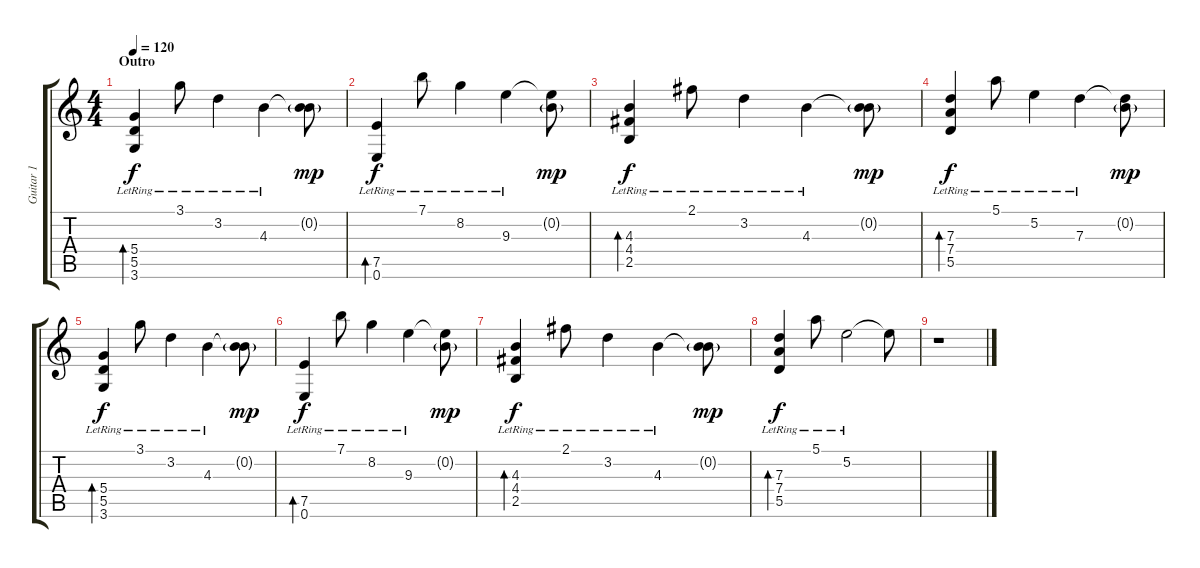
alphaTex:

\track ("Guitar 1" "Guitar 1") {instrument electricguitarclean}
\staff {score tabs}
\tuning (E4 B3 G3 D3 A2 E2) {hide}
\ts (4 4)
\section ("" "Outro")
\tempo 120
\clef g2
\ks c
(5.4{lr} 5.5{lr} 3.6{lr}).4{bd 240 dy f} 3.1{lr}.8 3.2{lr}.4 4.3{lr}.4 (0.2{g} 4.3{t}).8{dy mp} |
(7.5{lr} 0.6{lr}).4{bd 240 dy f} 7.1{lr}.8 8.2{lr}.4 9.3{lr}.4 (0.2{g} 9.3{t}).8{dy mp} |
(4.3{lr} 4.4{lr} 2.5{lr}).4{bd 240 dy f} 2.1{lr}.8 3.2{lr}.4 4.3{lr}.4 (0.2{g} 4.3{t}).8{dy mp} |
(7.3{lr} 7.4{lr} 5.5{lr}).4{bd 240 dy f} 5.1{lr}.8 5.2{lr}.4 7.3{lr}.4 (0.2{g} 7.3{t}).8{dy mp} |
(5.4{lr} 5.5{lr} 3.6{lr}).4{bd 240 dy f} 3.1{lr}.8 3.2{lr}.4 4.3{lr}.4 (0.2{g} 4.3{t}).8{dy mp} |
(7.5{lr} 0.6{lr}).4{bd 240 dy f} 7.1{lr}.8 8.2{lr}.4 9.3{lr}.4 (0.2{g} 9.3{t}).8{dy mp} |
(4.3{lr} 4.4{lr} 2.5{lr}).4{bd 240 dy f} 2.1{lr}.8 3.2{lr}.4 4.3{lr}.4 (0.2{g} 4.3{t}).8{dy mp} |
(7.3{lr} 7.4{lr} 5.5{lr}).4{bd 240 dy f} 5.1{lr}.8 5.2{lr}.2 5.2{t}.8 |
r.1
